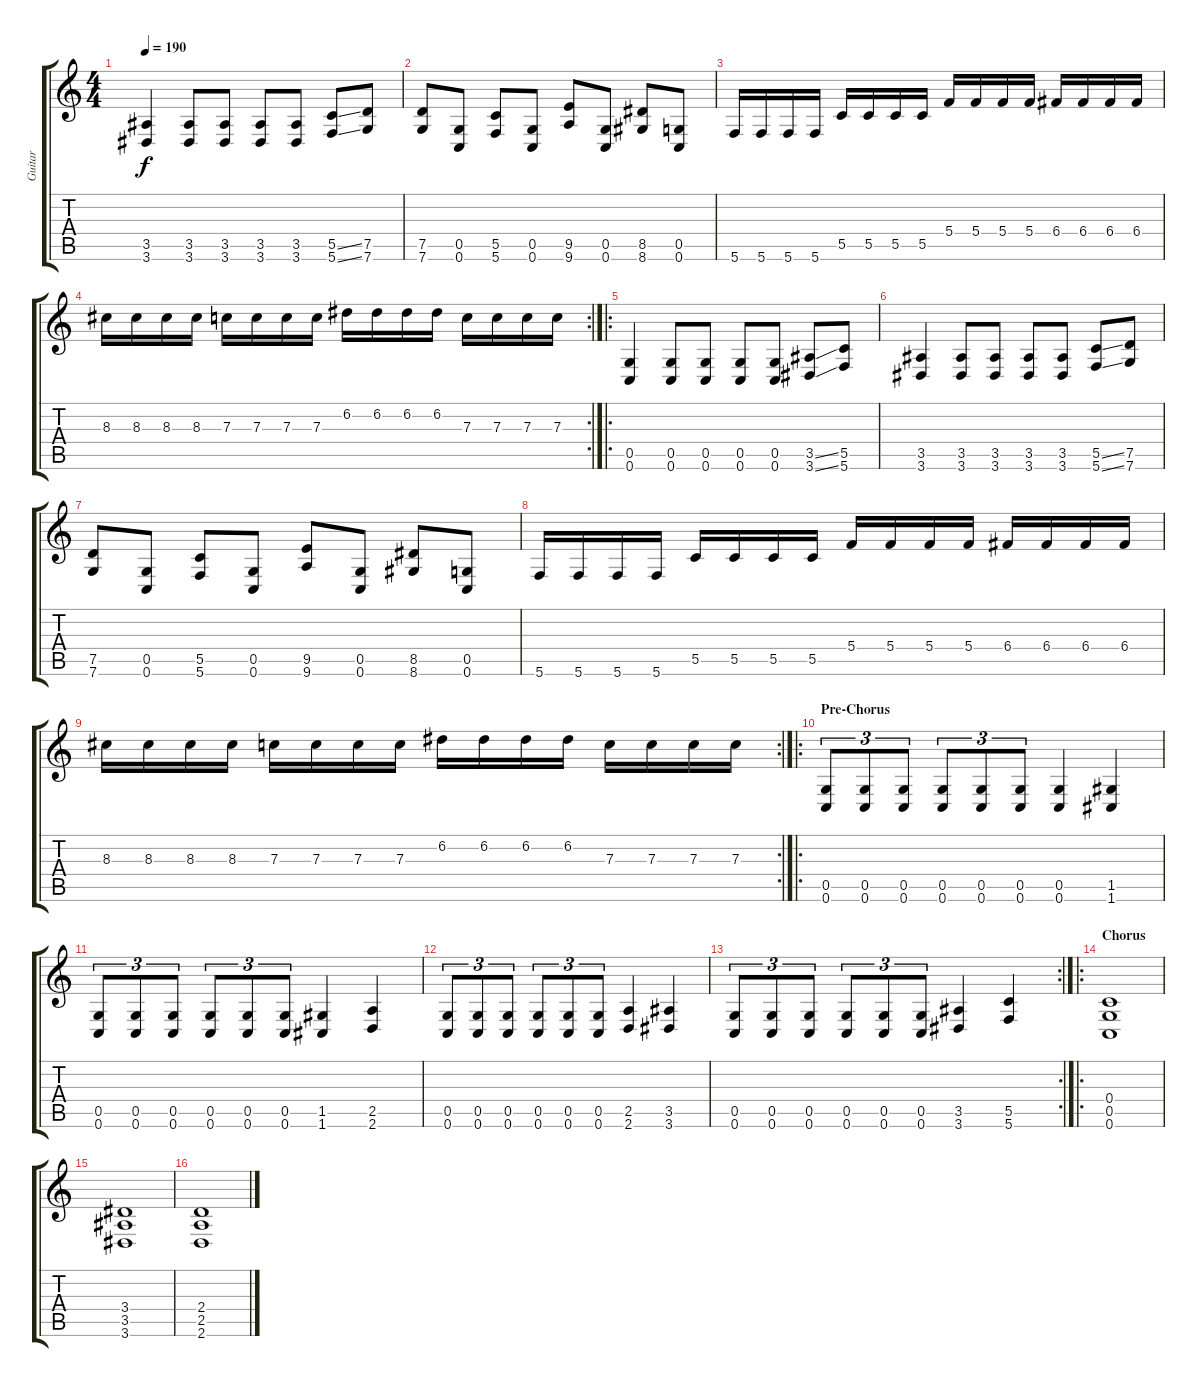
\track ("Guitar" "Guitar") {instrument distortionguitar}
\staff {score tabs}
\tuning (D4 A3 F3 C3 G2 C2) {hide}
\ts (4 4)
\tempo 190
\clef g2
\ks c
(3.5 3.6).4{dy f} (3.5 3.6).8 (3.5 3.6).8 (3.5 3.6).8 (3.5 3.6).8 (5.5{ss} 5.6{ss}).8 (7.5 7.6).8 |
(7.5 7.6).8 (0.5 0.6).8 (5.5 5.6).8 (0.5 0.6).8 (9.5 9.6).8 (0.5 0.6).8 (8.5 8.6).8 (0.5 0.6).8 |
5.6.16 5.6.16 5.6.16 5.6.16 5.5.16 5.5.16 5.5.16 5.5.16 5.4.16 5.4.16 5.4.16 5.4.16 6.4.16 6.4.16 6.4.16 6.4.16 |
\rc 2
8.3.16 8.3.16 8.3.16 8.3.16 7.3.16 7.3.16 7.3.16 7.3.16 6.2.16 6.2.16 6.2.16 6.2.16 7.3.16 7.3.16 7.3.16 7.3.16 |
\ro
(0.5 0.6).4 (0.5 0.6).8 (0.5 0.6).8 (0.5 0.6).8 (0.5 0.6).8 (3.5{ss} 3.6{ss}).8 (5.5 5.6).8 |
(3.5 3.6).4 (3.5 3.6).8 (3.5 3.6).8 (3.5 3.6).8 (3.5 3.6).8 (5.5{ss} 5.6{ss}).8 (7.5 7.6).8 |
(7.5 7.6).8 (0.5 0.6).8 (5.5 5.6).8 (0.5 0.6).8 (9.5 9.6).8 (0.5 0.6).8 (8.5 8.6).8 (0.5 0.6).8 |
5.6.16 5.6.16 5.6.16 5.6.16 5.5.16 5.5.16 5.5.16 5.5.16 5.4.16 5.4.16 5.4.16 5.4.16 6.4.16 6.4.16 6.4.16 6.4.16 |
\rc 2
8.3.16 8.3.16 8.3.16 8.3.16 7.3.16 7.3.16 7.3.16 7.3.16 6.2.16 6.2.16 6.2.16 6.2.16 7.3.16 7.3.16 7.3.16 7.3.16 |
\ro
\section ("" "Pre-Chorus")
(0.5 0.6).8{tu (3 2)} (0.5 0.6).8{tu (3 2)} (0.5 0.6).8{tu (3 2)} (0.5 0.6).8{tu (3 2)} (0.5 0.6).8{tu (3 2)} (0.5 0.6).8{tu (3 2)} (0.5 0.6).4 (1.5 1.6).4 |
(0.5 0.6).8{tu (3 2)} (0.5 0.6).8{tu (3 2)} (0.5 0.6).8{tu (3 2)} (0.5 0.6).8{tu (3 2)} (0.5 0.6).8{tu (3 2)} (0.5 0.6).8{tu (3 2)} (1.5 1.6).4 (2.5 2.6).4 |
(0.5 0.6).8{tu (3 2)} (0.5 0.6).8{tu (3 2)} (0.5 0.6).8{tu (3 2)} (0.5 0.6).8{tu (3 2)} (0.5 0.6).8{tu (3 2)} (0.5 0.6).8{tu (3 2)} (2.5 2.6).4 (3.5 3.6).4 |
\rc 2
(0.5 0.6).8{tu (3 2)} (0.5 0.6).8{tu (3 2)} (0.5 0.6).8{tu (3 2)} (0.5 0.6).8{tu (3 2)} (0.5 0.6).8{tu (3 2)} (0.5 0.6).8{tu (3 2)} (3.5 3.6).4 (5.5 5.6).4 |
\ro
\section ("" "Chorus")
(0.4 0.5 0.6).1 |
(3.4 3.5 3.6).1 |
(2.4 2.5 2.6).1
